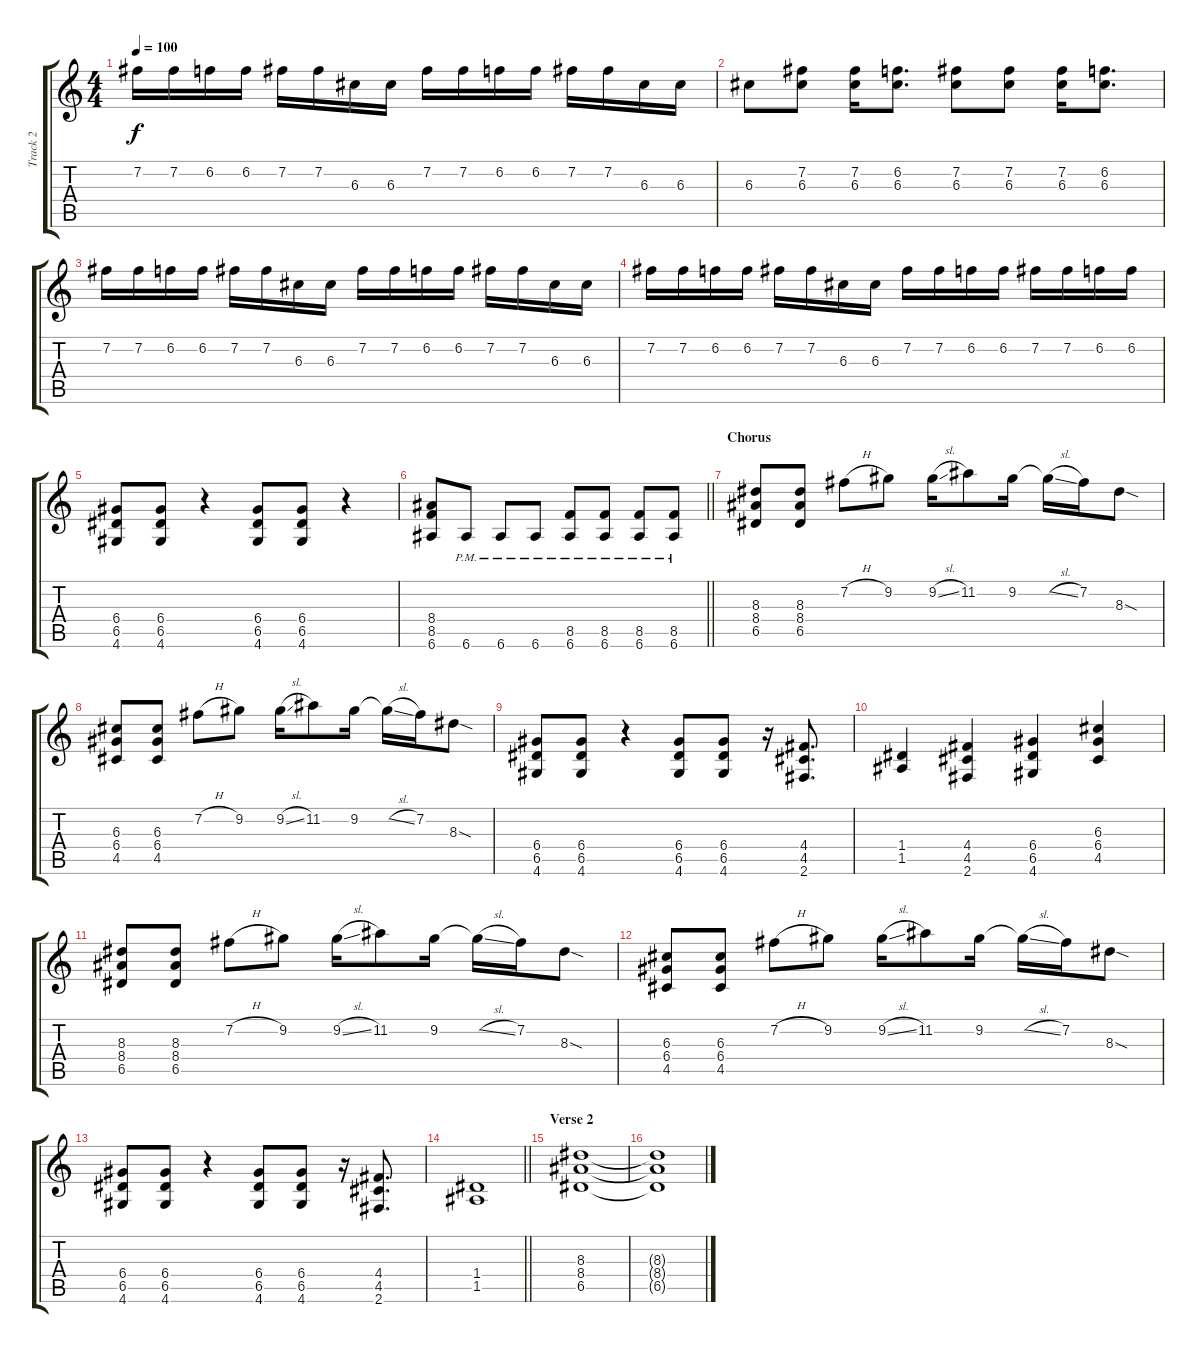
\track ("Track 2" "Track 2") {instrument distortionguitar}
\staff {score tabs}
\tuning (E4 B3 G3 D3 A2 E2) {hide}
\ts (4 4)
\tempo 100
\clef g2
\ks c
7.2.16{dy f} 7.2.16 6.2.16 6.2.16 7.2.16 7.2.16 6.3.16 6.3.16 7.2.16 7.2.16 6.2.16 6.2.16 7.2.16 7.2.16 6.3.16 6.3.16 |
6.3.8 (7.2 6.3).8 (7.2 6.3).16 (6.2 6.3).8{d} (7.2 6.3).8 (7.2 6.3).8 (7.2 6.3).16 (6.2 6.3).8{d} |
7.2.16 7.2.16 6.2.16 6.2.16 7.2.16 7.2.16 6.3.16 6.3.16 7.2.16 7.2.16 6.2.16 6.2.16 7.2.16 7.2.16 6.3.16 6.3.16 |
7.2.16 7.2.16 6.2.16 6.2.16 7.2.16 7.2.16 6.3.16 6.3.16 7.2.16 7.2.16 6.2.16 6.2.16 7.2.16 7.2.16 6.2.16 6.2.16 |
(6.4 6.5 4.6).8 (6.4 6.5 4.6).8 r.4 (6.4 6.5 4.6).8 (6.4 6.5 4.6).8 r.4 |
\barLineRight lightlight
(8.4 8.5 6.6).8 6.6{pm}.8 6.6{pm}.8 6.6{pm}.8 (8.5{pm} 6.6{pm}).8 (8.5{pm} 6.6{pm}).8 (8.5{pm} 6.6{pm}).8 (8.5{pm} 6.6{pm}).8 |
\section ("" "Chorus")
(8.3 8.4 6.5).8 (8.3 8.4 6.5).8 7.2{h}.8 9.2.8 9.2{sl}.16 11.2.8 9.2.16 9.2{sl t}.16 7.2.16 8.3{sod}.8 |
(6.3 6.4 4.5).8 (6.3 6.4 4.5).8 7.2{h}.8 9.2.8 9.2{sl}.16 11.2.8 9.2.16 9.2{sl t}.16 7.2.16 8.3{sod}.8 |
(6.4 6.5 4.6).8 (6.4 6.5 4.6).8 r.4 (6.4 6.5 4.6).8 (6.4 6.5 4.6).8 r.16 (4.4 4.5 2.6).8{d} |
(1.4 1.5).4 (4.4 4.5 2.6).4 (6.4 6.5 4.6).4 (6.3 6.4 4.5).4 |
(8.3 8.4 6.5).8 (8.3 8.4 6.5).8 7.2{h}.8 9.2.8 9.2{sl}.16 11.2.8 9.2.16 9.2{sl t}.16 7.2.16 8.3{sod}.8 |
(6.3 6.4 4.5).8 (6.3 6.4 4.5).8 7.2{h}.8 9.2.8 9.2{sl}.16 11.2.8 9.2.16 9.2{sl t}.16 7.2.16 8.3{sod}.8 |
(6.4 6.5 4.6).8 (6.4 6.5 4.6).8 r.4 (6.4 6.5 4.6).8 (6.4 6.5 4.6).8 r.16 (4.4 4.5 2.6).8{d} |
\barLineRight lightlight
(1.4 1.5).1 |
\section ("" "Verse 2")
(8.3 8.4 6.5).1 |
(8.3{t} 8.4{t} 6.5{t}).1
